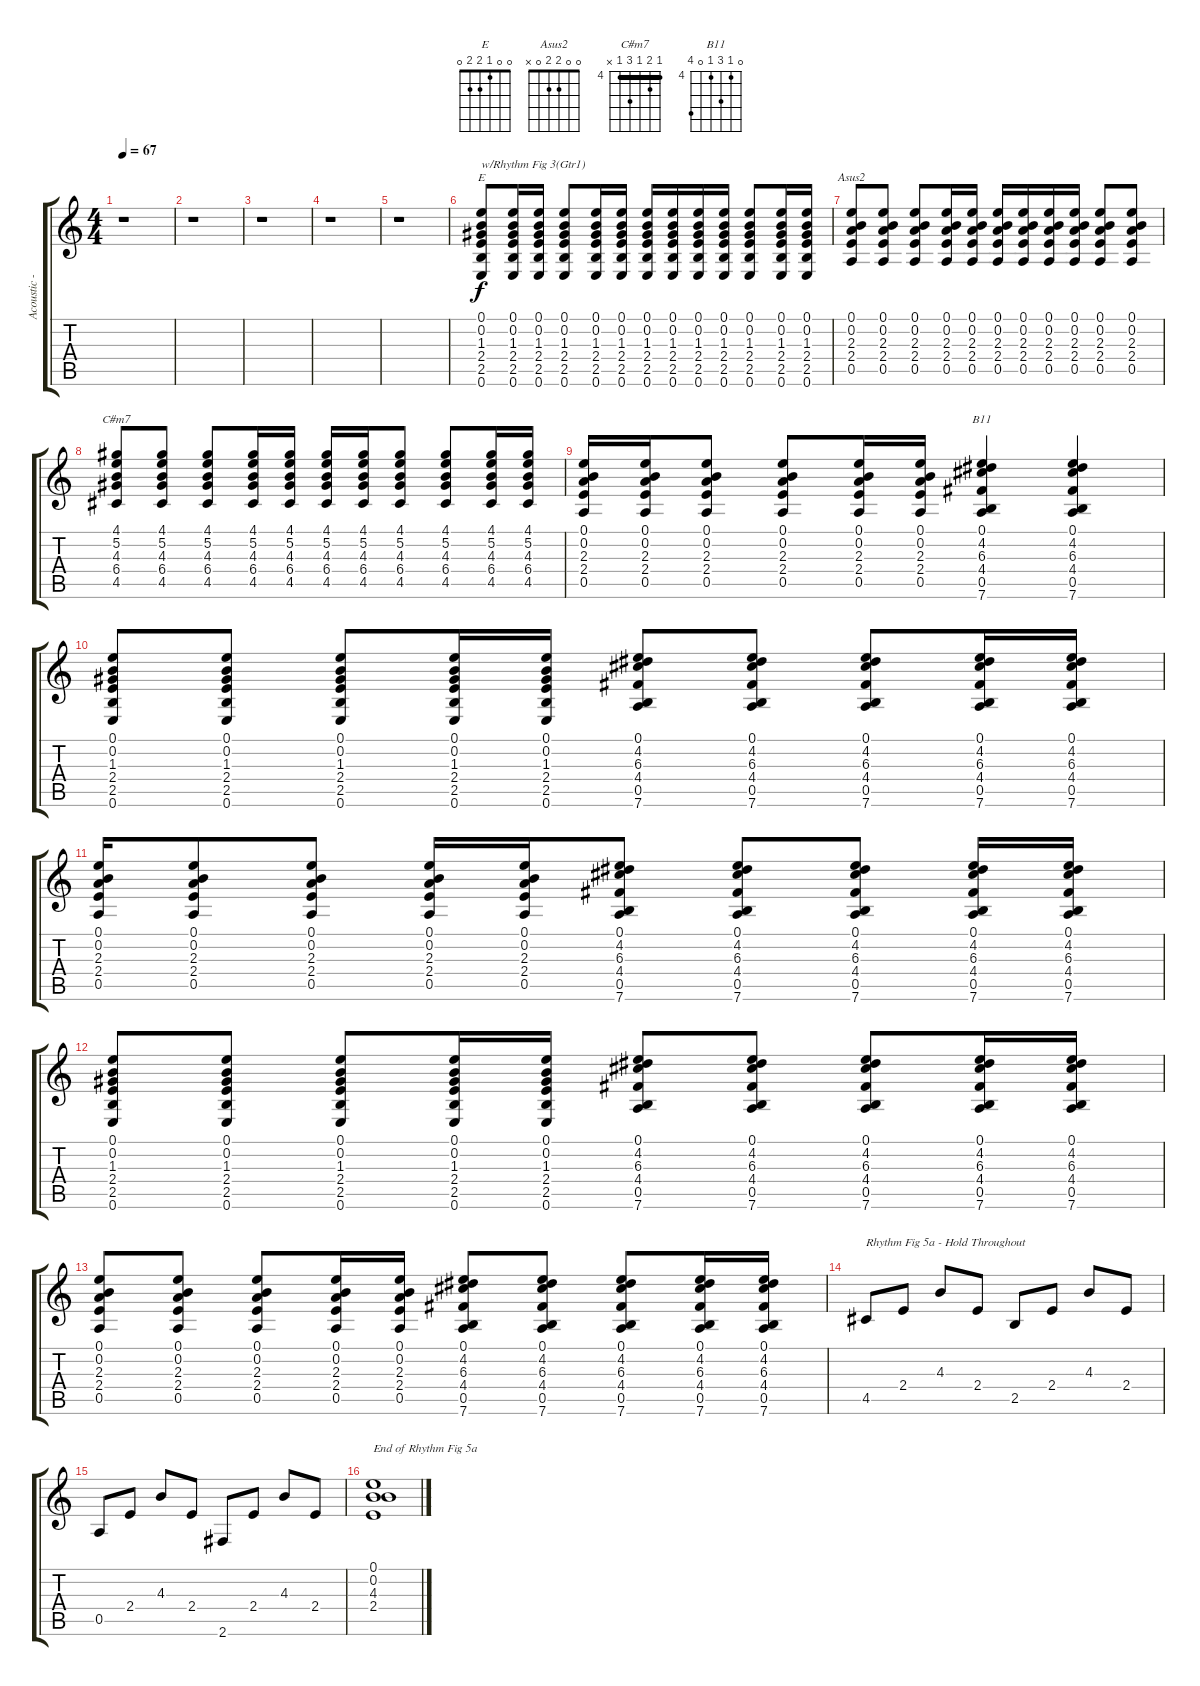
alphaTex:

\track ("Acoustic -Phil Collen" "Acoustic -") {solo instrument acousticguitarsteel}
\staff {score tabs}
\tuning (E4 B3 G3 D3 A2 E2) {hide}
\chord ("E" 0 0 1 2 2 0)
\chord ("Asus2" 0 0 2 2 0 x)
\chord ("C#m7" 4 5 4 6 4 x) {firstfret 4 barre 4}
\chord ("B11" 0 4 6 4 0 7) {firstfret 4}
\ts (4 4)
\tempo 67
\clef g2
\ks c
r.1{dy f} |
r.1 |
r.1 |
r.1 |
r.1 |
(0.1 0.2 1.3 2.4 2.5 0.6).8{ch "E" txt "w/Rhythm Fig 3(Gtr1)"} (0.1 0.2 1.3 2.4 2.5 0.6).16 (0.1 0.2 1.3 2.4 2.5 0.6).16 (0.1 0.2 1.3 2.4 2.5 0.6).8 (0.1 0.2 1.3 2.4 2.5 0.6).16 (0.1 0.2 1.3 2.4 2.5 0.6).16 (0.1 0.2 1.3 2.4 2.5 0.6).16 (0.1 0.2 1.3 2.4 2.5 0.6).16 (0.1 0.2 1.3 2.4 2.5 0.6).16 (0.1 0.2 1.3 2.4 2.5 0.6).16 (0.1 0.2 1.3 2.4 2.5 0.6).8 (0.1 0.2 1.3 2.4 2.5 0.6).16 (0.1 0.2 1.3 2.4 2.5 0.6).16 |
(0.1 0.2 2.3 2.4 0.5).8{ch "Asus2"} (0.1 0.2 2.3 2.4 0.5).8 (0.1 0.2 2.3 2.4 0.5).8 (0.1 0.2 2.3 2.4 0.5).16 (0.1 0.2 2.3 2.4 0.5).16 (0.1 0.2 2.3 2.4 0.5).16 (0.1 0.2 2.3 2.4 0.5).16 (0.1 0.2 2.3 2.4 0.5).16 (0.1 0.2 2.3 2.4 0.5).16 (0.1 0.2 2.3 2.4 0.5).8 (0.1 0.2 2.3 2.4 0.5).8 |
(4.1 5.2 4.3 6.4 4.5).8{ch "C#m7"} (4.1 5.2 4.3 6.4 4.5).8 (4.1 5.2 4.3 6.4 4.5).8 (4.1 5.2 4.3 6.4 4.5).16 (4.1 5.2 4.3 6.4 4.5).16 (4.1 5.2 4.3 6.4 4.5).16 (4.1 5.2 4.3 6.4 4.5).16 (4.1 5.2 4.3 6.4 4.5).8 (4.1 5.2 4.3 6.4 4.5).8 (4.1 5.2 4.3 6.4 4.5).16 (4.1 5.2 4.3 6.4 4.5).16 |
(0.1 0.2 2.3 2.4 0.5).16 (0.1 0.2 2.3 2.4 0.5).16 (0.1 0.2 2.3 2.4 0.5).8 (0.1 0.2 2.3 2.4 0.5).8 (0.1 0.2 2.3 2.4 0.5).16 (0.1 0.2 2.3 2.4 0.5).16 (0.1 4.2 6.3 4.4 0.5 7.6).4{ch "B11"} (0.1 4.2 6.3 4.4 0.5 7.6).4 |
(0.1 0.2 1.3 2.4 2.5 0.6).8 (0.1 0.2 1.3 2.4 2.5 0.6).8 (0.1 0.2 1.3 2.4 2.5 0.6).8 (0.1 0.2 1.3 2.4 2.5 0.6).16 (0.1 0.2 1.3 2.4 2.5 0.6).16 (0.1 4.2 6.3 4.4 0.5 7.6).8 (0.1 4.2 6.3 4.4 0.5 7.6).8 (0.1 4.2 6.3 4.4 0.5 7.6).8 (0.1 4.2 6.3 4.4 0.5 7.6).16 (0.1 4.2 6.3 4.4 0.5 7.6).16 |
(0.1 0.2 2.3 2.4 0.5).16 (0.1 0.2 2.3 2.4 0.5).8 (0.1 0.2 2.3 2.4 0.5).8 (0.1 0.2 2.3 2.4 0.5).16 (0.1 0.2 2.3 2.4 0.5).16 (0.1 4.2 6.3 4.4 0.5 7.6).8 (0.1 4.2 6.3 4.4 0.5 7.6).8 (0.1 4.2 6.3 4.4 0.5 7.6).8 (0.1 4.2 6.3 4.4 0.5 7.6).16 (0.1 4.2 6.3 4.4 0.5 7.6).16 |
(0.1 0.2 1.3 2.4 2.5 0.6).8 (0.1 0.2 1.3 2.4 2.5 0.6).8 (0.1 0.2 1.3 2.4 2.5 0.6).8 (0.1 0.2 1.3 2.4 2.5 0.6).16 (0.1 0.2 1.3 2.4 2.5 0.6).16 (0.1 4.2 6.3 4.4 0.5 7.6).8 (0.1 4.2 6.3 4.4 0.5 7.6).8 (0.1 4.2 6.3 4.4 0.5 7.6).8 (0.1 4.2 6.3 4.4 0.5 7.6).16 (0.1 4.2 6.3 4.4 0.5 7.6).16 |
(0.1 0.2 2.3 2.4 0.5).8 (0.1 0.2 2.3 2.4 0.5).8 (0.1 0.2 2.3 2.4 0.5).8 (0.1 0.2 2.3 2.4 0.5).16 (0.1 0.2 2.3 2.4 0.5).16 (0.1 4.2 6.3 4.4 0.5 7.6).8 (0.1 4.2 6.3 4.4 0.5 7.6).8 (0.1 4.2 6.3 4.4 0.5 7.6).8 (0.1 4.2 6.3 4.4 0.5 7.6).16 (0.1 4.2 6.3 4.4 0.5 7.6).16 |
4.5.8{txt "Rhythm Fig 5a - Hold Throughout"} 2.4.8 4.3.8 2.4.8 2.5.8 2.4.8 4.3.8 2.4.8 |
0.5.8 2.4.8 4.3.8 2.4.8 2.6.8 2.4.8 4.3.8 2.4.8 |
(0.1 0.2 4.3 2.4).1{txt "End of Rhythm Fig 5a"}
